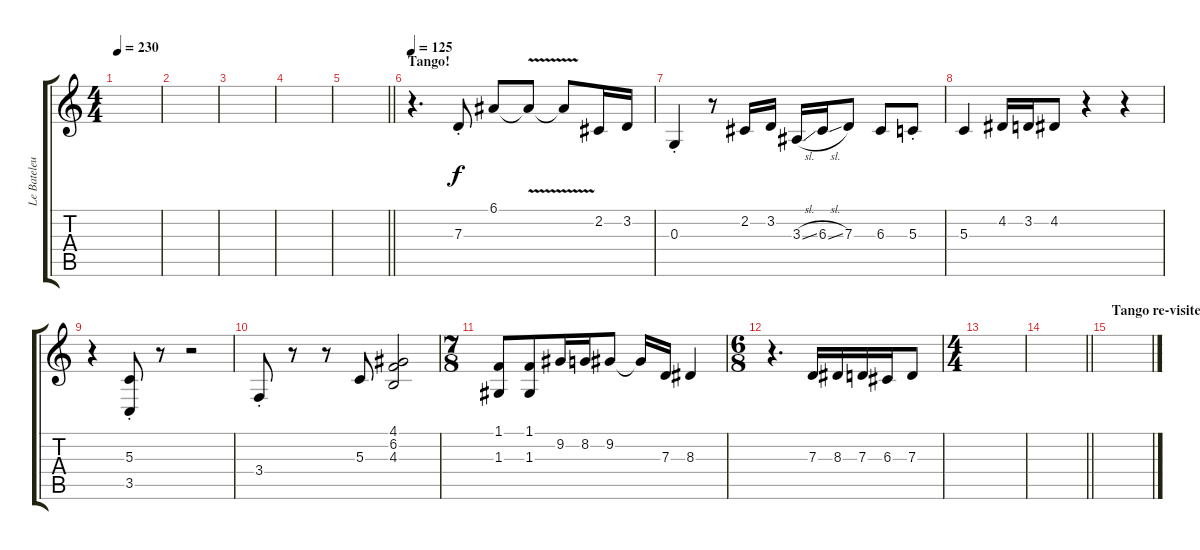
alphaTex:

\track ("Le Bateleur" "Le Bateleu") {instrument violin}
\staff {score tabs}
\tuning (E4 B3 G3 D3 A2 D2) {hide}
\ts (4 4)
\tempo 230
\clef g2
\ks c
|
|
|
|
\barLineRight lightlight
|
\section ("" "Tango!")
\tempo 125
r.4{d} 7.3{st}.8 6.1.8 6.1{v t}.8 6.1{t}.8 2.2.16 3.2.16 |
0.3{st}.4 r.8 2.2.16 3.2.16 3.3{sl}.16 6.3{sl}.16 7.3.8 6.3.8 5.3{st}.8 |
5.3.4 4.2.16 3.2.16 4.2.8 r.4 r.4 |
r.4 (5.3{st} 3.5{st}).8 r.8 r.2 |
3.4{st}.8 r.8 r.8 5.3.8 (4.1 6.2 4.3).2 |
\ts (7 8)
(1.1 1.3).8 (1.1 1.3).8 9.2.16 8.2.16 9.2.8 9.2{t}.16 7.3.16 8.3.4 |
\ts (6 8)
r.4{d} 7.3.16 8.3.16 7.3.16 6.3.16 7.3.8 |
\ts (4 4)
|
\barLineRight lightlight
|
\section ("" "Tango re-visited")
